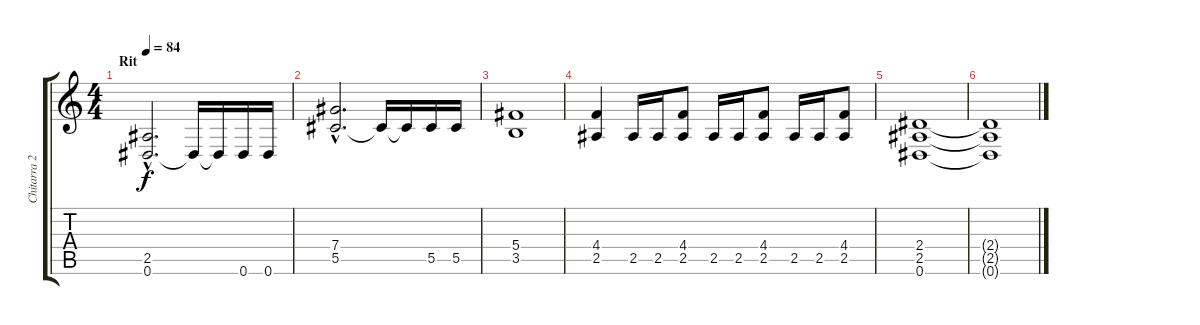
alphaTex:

\track ("Chitarra 2 Oct" "Chitarra 2") {instrument overdrivenguitar}
\staff {score tabs}
\tuning (Eb4 Bb3 Gb3 Db3 Ab2 Eb2) {hide}
\ts (4 4)
\section ("" "Rit")
\tempo 84
\clef g2
\ks c
(2.5{hac} 0.6{hac}).2{d dy f} 0.6{t}.16 0.6{t}.16 0.6.16 0.6.16 |
(7.4{hac} 5.5{hac}).2{d} 5.5{t}.16 5.5{t}.16 5.5.16 5.5.16 |
(5.4 3.5).1 |
(4.4 2.5).4 2.5.16 2.5.16 (4.4 2.5).8 2.5.16 2.5.16 (4.4 2.5).8 2.5.16 2.5.16 (4.4 2.5).8 |
(2.4 2.5 0.6).1 |
(2.4{t} 2.5{t} 0.6{t}).1
